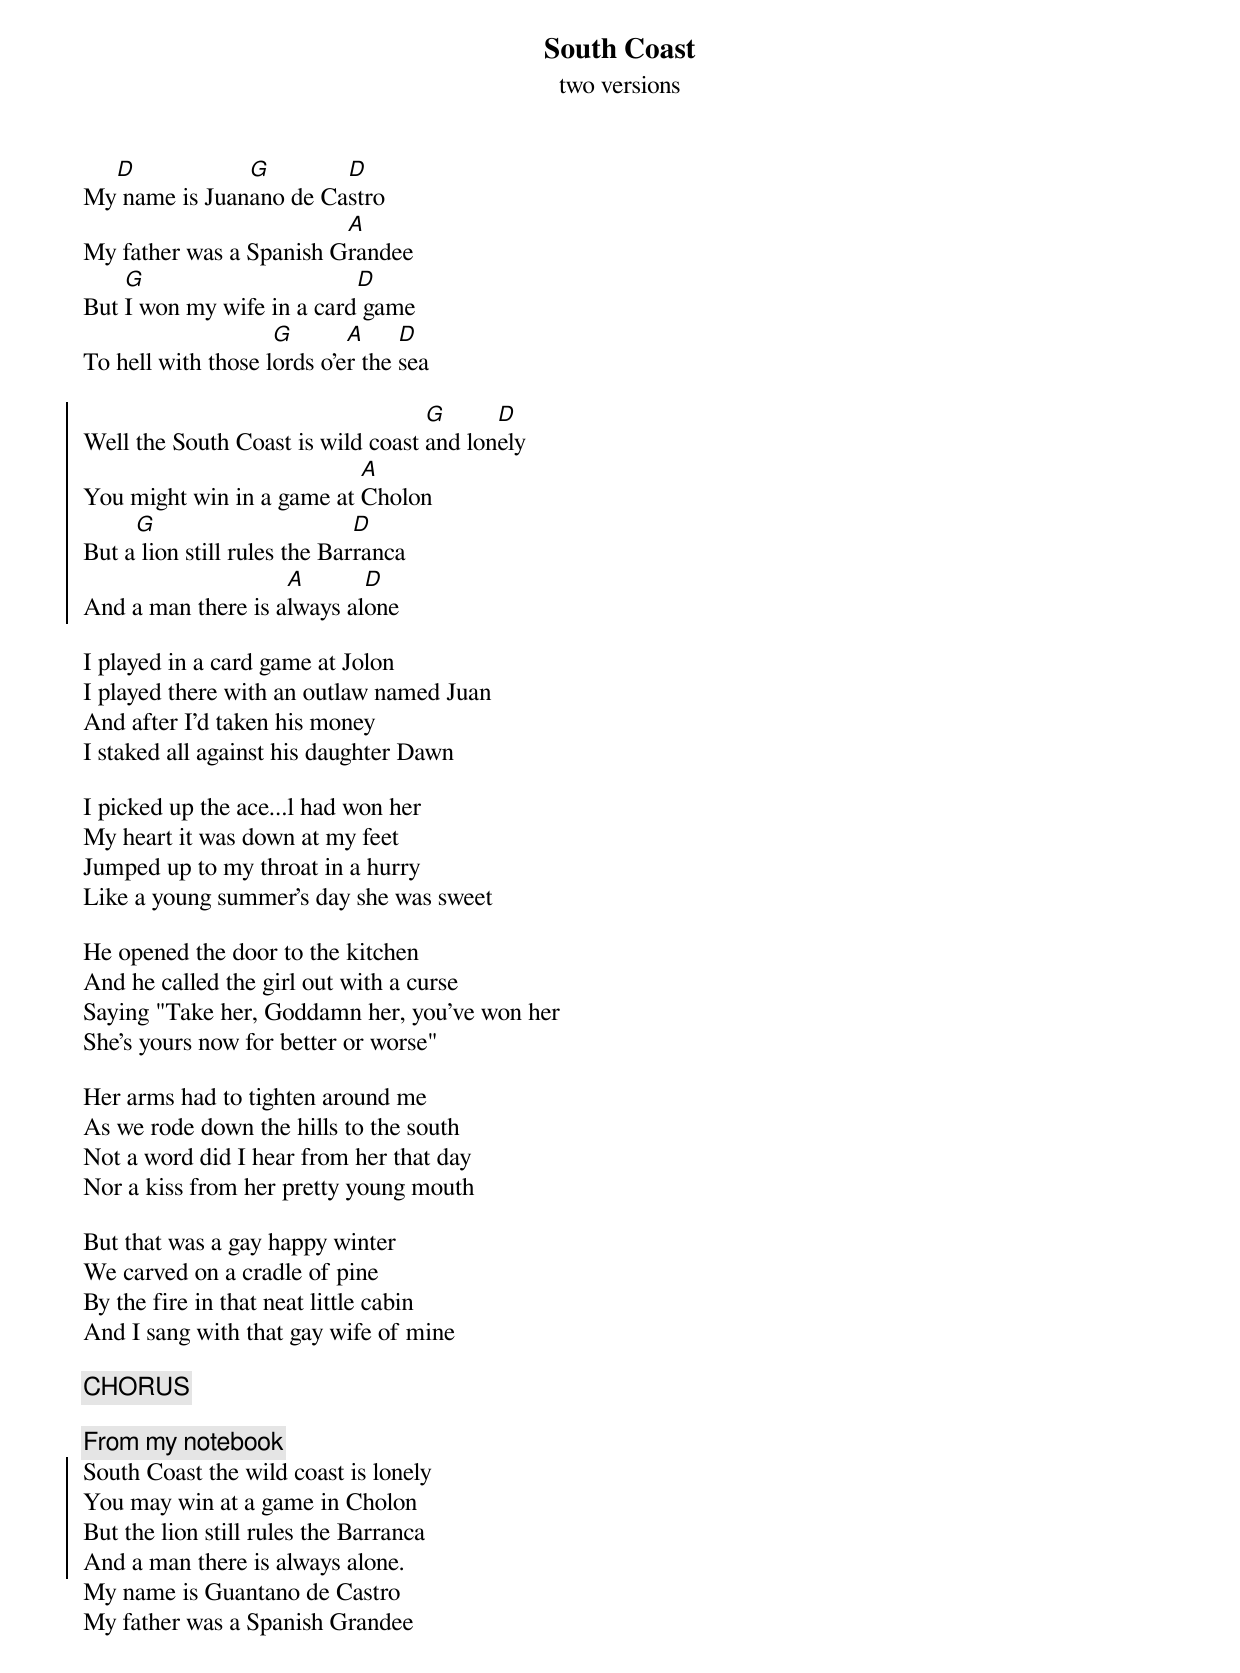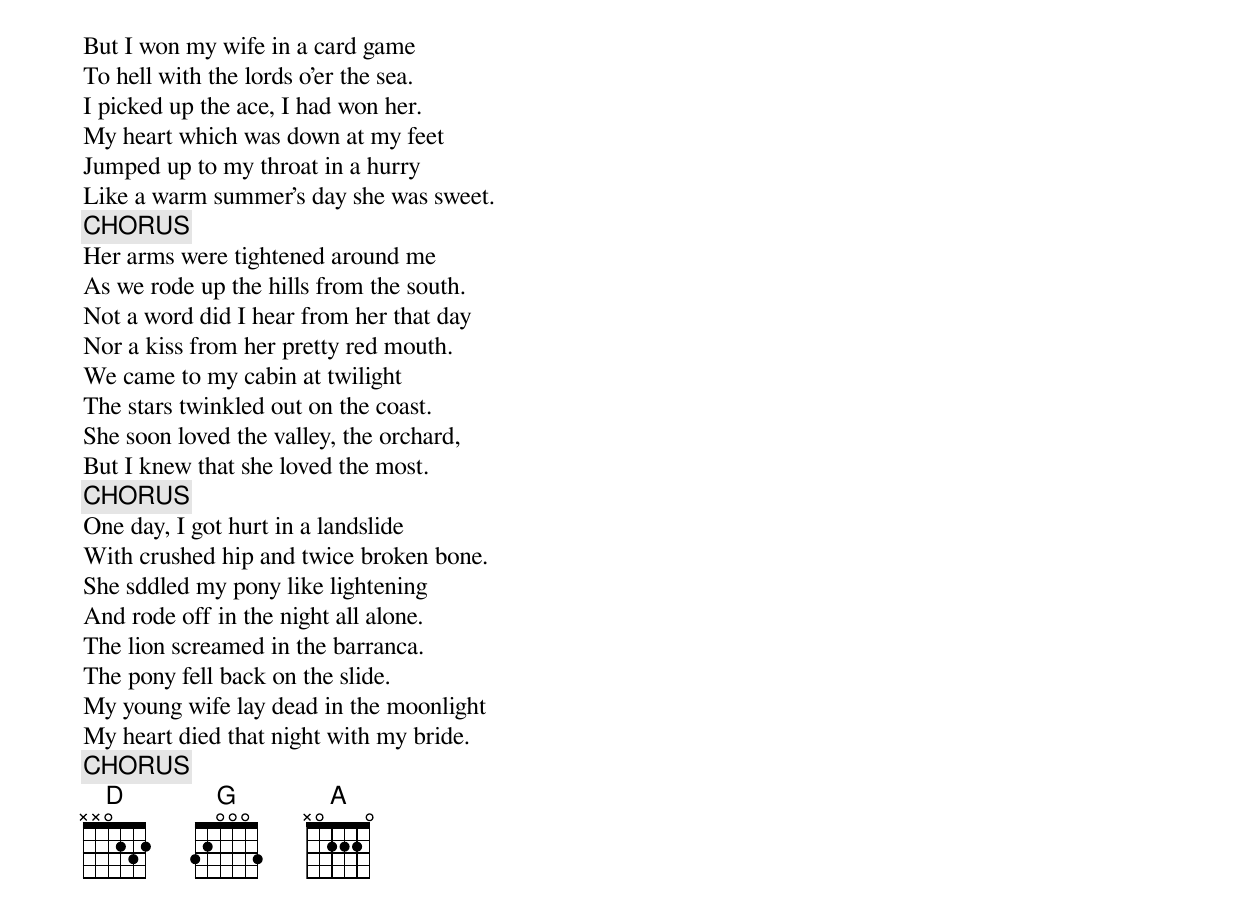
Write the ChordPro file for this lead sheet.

{title: South Coast}
{subtitle: two versions}
My[D] name is Juan[G]ano de Ca[D]stro
My father was a Spanish G[A]randee
But [G]I won my wife in a card[D] game
To hell with those l[G]ords o'e[A]r the [D]sea

{soc}
Well the South Coast is wild coast [G]and lon[D]ely
You might win in a game at [A]Cholon
But a[G] lion still rules the Bar[D]ranca
And a man there is a[A]lways al[D]one
{eoc}

I played in a card game at Jolon
I played there with an outlaw named Juan
And after I'd taken his money
I staked all against his daughter Dawn

I picked up the ace...l had won her
My heart it was down at my feet
Jumped up to my throat in a hurry
Like a young summer's day she was sweet

He opened the door to the kitchen
And he called the girl out with a curse
Saying "Take her, Goddamn her, you've won her
She's yours now for better or worse"

Her arms had to tighten around me
As we rode down the hills to the south
Not a word did I hear from her that day
Nor a kiss from her pretty young mouth

But that was a gay happy winter
We carved on a cradle of pine
By the fire in that neat little cabin
And I sang with that gay wife of mine

{c: CHORUS}

{c: From my notebook}
{soc}
South Coast the wild coast is lonely
You may win at a game in Cholon
But the lion still rules the Barranca
And a man there is always alone.
{eoc}
My name is Guantano de Castro
My father was a Spanish Grandee
But I won my wife in a card game
To hell with the lords o’er the sea.
I picked up the ace, I had won her.
My heart which was down at my feet
Jumped up to my throat in a hurry
Like a warm summer’s day she was sweet.
{c: CHORUS}
Her arms were tightened around me
As we rode up the hills from the south.
Not a word did I hear from her that day
Nor a kiss from her pretty red mouth.
We came to my cabin at twilight
The stars twinkled out on the coast.
She soon loved the valley, the orchard,
But I knew that she loved the most.
{c: CHORUS}
One day, I got hurt in a landslide
With crushed hip and twice broken bone.
She sddled my pony like lightening
And rode off in the night all alone.
The lion screamed in the barranca.
The pony fell back on the slide.
My young wife lay dead in the moonlight
My heart died that night with my bride.
{c: CHORUS}
